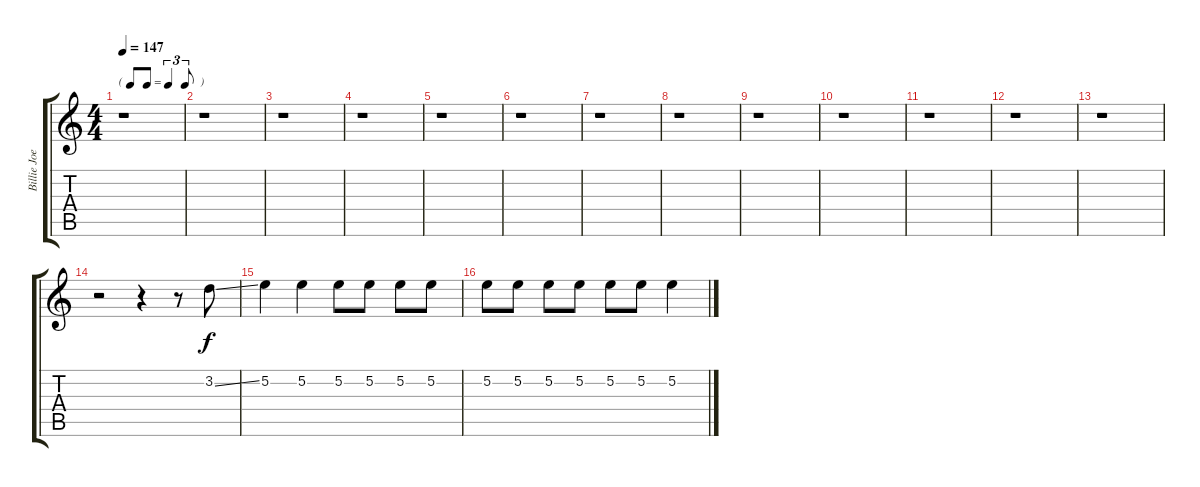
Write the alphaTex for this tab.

\track ("Billie Joe Armstrong - Lead" "Billie Joe") {instrument distortionguitar}
\staff {score tabs}
\tuning (E4 B3 G3 D3 A2 E2) {hide}
\ts (4 4)
\tf triplet8th
\tempo 147
\clef g2
\ks c
r.1{dy f} |
r.1 |
r.1 |
r.1 |
r.1 |
r.1 |
r.1 |
r.1 |
r.1 |
r.1 |
r.1 |
r.1 |
r.1 |
r.2 r.4 r.8 3.2{ss}.8 |
5.2.4 5.2.4 5.2.8 5.2.8 5.2.8 5.2.8 |
5.2.8 5.2.8 5.2.8 5.2.8 5.2.8 5.2.8 5.2.4
